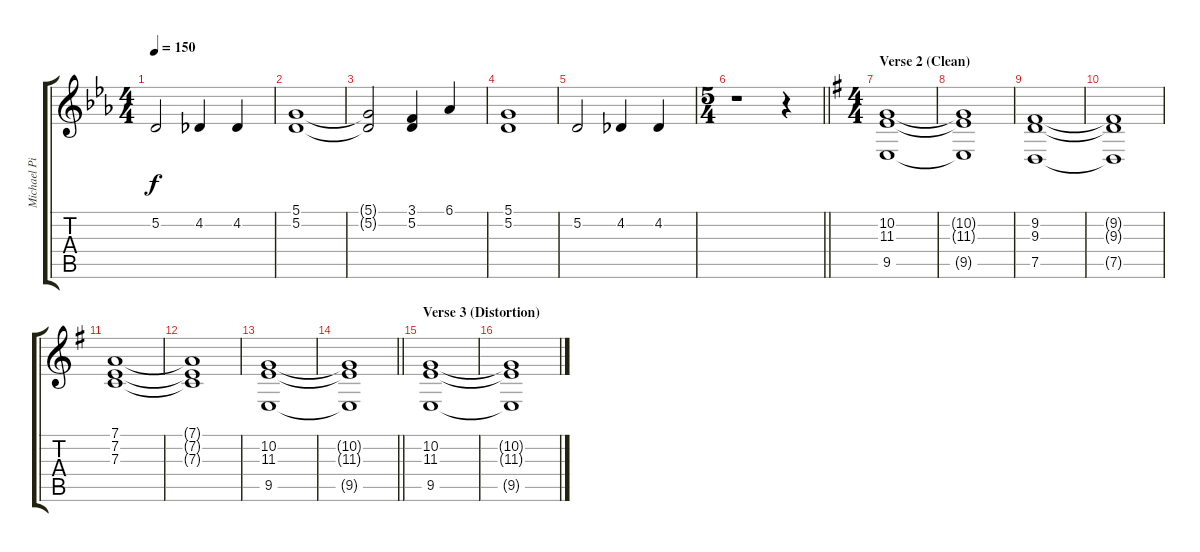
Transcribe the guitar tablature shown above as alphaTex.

\track ("Michael Pinnella" "Michael Pi") {instrument synthstrings1}
\staff {score tabs}
\tuning (D4 A3 F3 C3 G2 D2) {hide}
\ts (4 4)
\tempo 150
\clef g2
\ks cminor
5.2.2{dy f} 4.2.4 4.2.4 |
(5.1 5.2).1 |
(5.1{t} 5.2{t}).2 (3.1 5.2).4 6.1.4 |
(5.1 5.2).1 |
5.2.2 4.2.4 4.2.4 |
\ts (5 4)
\barLineRight lightlight
r.1 r.4 |
\ts (4 4)
\section ("" "Verse 2 (Clean)")
\ks eminor
(10.2 11.3 9.5).1 |
(10.2{t} 11.3{t} 9.5{t}).1 |
(9.2 9.3 7.5).1 |
(9.2{t} 9.3{t} 7.5{t}).1 |
(7.1 7.2 7.3).1 |
(7.1{t} 7.2{t} 7.3{t}).1 |
(10.2 11.3 9.5).1 |
\barLineRight lightlight
(10.2{t} 11.3{t} 9.5{t}).1 |
\section ("" "Verse 3 (Distortion)")
(10.2 11.3 9.5).1 |
(10.2{t} 11.3{t} 9.5{t}).1
